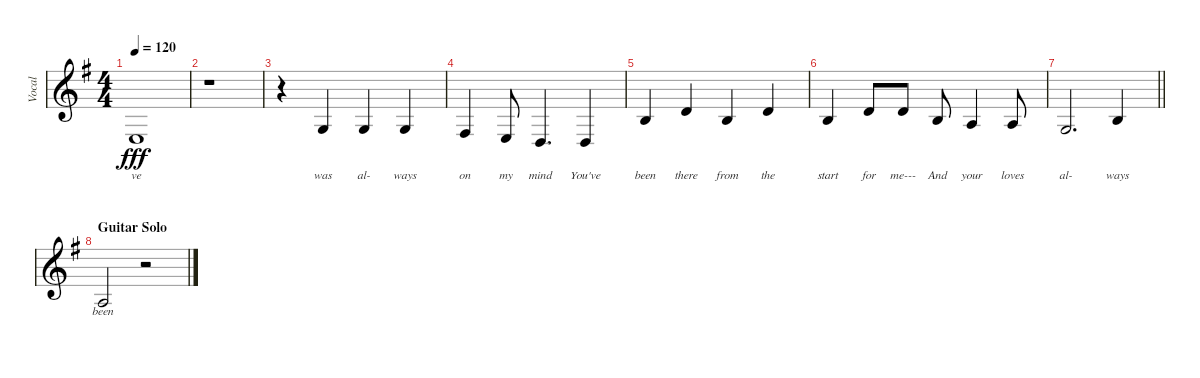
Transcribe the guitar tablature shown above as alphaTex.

\track ("Vocal" "Vocal") {instrument clarinet}
\staff {score}
\tuning (E4 B3 G3 D3 A2 E2) {hide}
\ts (4 4)
\tempo 120
\clef g2
\ks g
2.4.1{lyrics (0 "ve") lyrics (1 "") lyrics (2 "") lyrics (3 "") lyrics (4 "") dy fff} |
r.1 |
r.4 0.3.4{lyrics (0 "was") lyrics (1 "") lyrics (2 "") lyrics (3 "") lyrics (4 "")} 0.3.4{lyrics (0 "al-") lyrics (1 "") lyrics (2 "") lyrics (3 "") lyrics (4 "")} 0.3.4{lyrics (0 "ways") lyrics (1 "") lyrics (2 "") lyrics (3 "") lyrics (4 "")} |
4.4.4{lyrics (0 "on") lyrics (1 "") lyrics (2 "") lyrics (3 "") lyrics (4 "")} 2.4.8{lyrics (0 "my") lyrics (1 "") lyrics (2 "") lyrics (3 "") lyrics (4 "")} 0.4.4{d lyrics (0 "mind") lyrics (1 "") lyrics (2 "") lyrics (3 "") lyrics (4 "")} 0.4.4{lyrics (0 "You've") lyrics (1 "") lyrics (2 "") lyrics (3 "") lyrics (4 "")} |
0.2.4{lyrics (0 "been") lyrics (1 "") lyrics (2 "") lyrics (3 "") lyrics (4 "")} 3.2.4{lyrics (0 "there") lyrics (1 "") lyrics (2 "") lyrics (3 "") lyrics (4 "")} 0.2.4{lyrics (0 "from") lyrics (1 "") lyrics (2 "") lyrics (3 "") lyrics (4 "")} 3.2.4{lyrics (0 "the") lyrics (1 "") lyrics (2 "") lyrics (3 "") lyrics (4 "")} |
0.2.4{lyrics (0 "start") lyrics (1 "") lyrics (2 "") lyrics (3 "") lyrics (4 "")} 3.2.8{lyrics (0 "for") lyrics (1 "") lyrics (2 "") lyrics (3 "") lyrics (4 "")} 3.2.8{lyrics (0 "me---") lyrics (1 "") lyrics (2 "") lyrics (3 "") lyrics (4 "")} 0.2.8{lyrics (0 "And") lyrics (1 "") lyrics (2 "") lyrics (3 "") lyrics (4 "")} 2.3.4{lyrics (0 "your") lyrics (1 "") lyrics (2 "") lyrics (3 "") lyrics (4 "")} 2.3.8{lyrics (0 "loves") lyrics (1 "") lyrics (2 "") lyrics (3 "") lyrics (4 "")} |
\barLineRight lightlight
0.3.2{d lyrics (0 "al-") lyrics (1 "") lyrics (2 "") lyrics (3 "") lyrics (4 "")} 0.2.4{lyrics (0 "ways") lyrics (1 "") lyrics (2 "") lyrics (3 "") lyrics (4 "")} |
\section ("" "Guitar Solo")
2.3.2{lyrics (0 "been") lyrics (1 "") lyrics (2 "") lyrics (3 "") lyrics (4 "")} r.2
